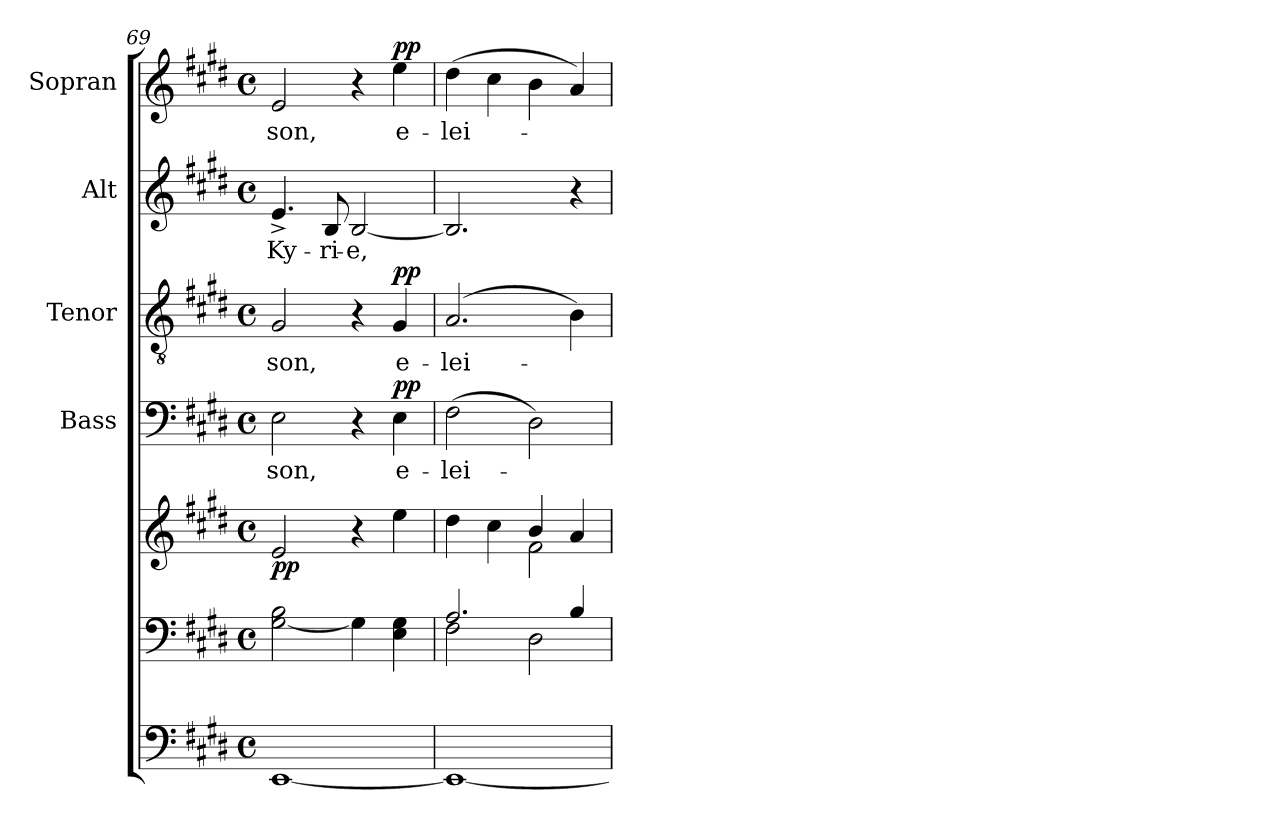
**kern	**kern	**kern	**dynam	**kern	**text	**dynam	**kern	**text	**dynam	**kern	**text	**kern	**text	**dynam
*part6	*part5	*part5	*part5	*part4	*part4	*part4	*part3	*part3	*part3	*part2	*part2	*part1	*part1	*part1
*staff7	*staff6	*staff5	*staff5/6	*staff4	*staff4	*staff4	*staff3	*staff3	*staff3	*staff2	*staff2	*staff1	*staff1	*staff1
*	*	*	*	*I"Bass	*	*	*I"Tenor	*	*	*I"Alt	*	*I"Sopran	*	*
*	*	*	*	*I'B.	*	*	*I'T.	*	*	*I'A.	*	*I'S.	*	*
!!LO:PB:g=z
*clefF4	*clefF4	*clefG2	*	*clefF4	*	*	*clefGv2	*	*	*clefG2	*	*clefG2	*	*
*ITrd7c12	*	*	*	*	*	*	*	*	*	*	*	*	*	*
*k[f#c#g#d#]	*k[f#c#g#d#]	*k[f#c#g#d#]	*	*k[f#c#g#d#]	*	*	*k[f#c#g#d#]	*	*	*k[f#c#g#d#]	*	*k[f#c#g#d#]	*	*
*E:	*E:	*E:	*	*E:	*	*	*E:	*	*	*E:	*	*E:	*	*
*M4/4	*M4/4	*M4/4	*	*M4/4	*	*	*M4/4	*	*	*M4/4	*	*M4/4	*	*
*met(c)	*met(c)	*met(c)	*	*met(c)	*	*	*met(c)	*	*	*met(c)	*	*met(c)	*	*
=69	=69	=69	=69	=69	=69	=69	=69	=69	=69	=69	=69	=69	=69	=69
!	!	!	!LO:DY:b	!	!LO:LY:b	!	!	!LO:LY:b	!	!	!LO:LY:b	!	!LO:LY:b	!
[1EEE	[<2G#\ 2B\	2e/	pp	2E\	-son,	.	2G#/	-son,	.	4.e^>/	Ky-	2e/	-son,	.
!	!	!	!	!	!	!	!	!	!	!	!LO:LY:b	!	!	!
.	.	.	.	.	.	.	.	.	.	8B/	-ri-	.	.	.
!	!	!	!	!	!	!	!	!	!	!	!LO:LY:b	!	!	!
.	4G#\]	4r	.	4r	.	.	4r	.	.	[2B/	-e,	4r	.	.
!	!	!	!	!	!LO:LY:b	!LO:DY:a	!	!LO:LY:b	!LO:DY:a	!	!	!	!LO:LY:b	!LO:DY:a
.	4E\ 4G#\	4ee\	.	4E\	e-	pp	4G#/	e-	pp	.	.	4ee\	e-	pp
=70	=70	=70	=70	=70	=70	=70	=70	=70	=70	=70	=70	=70	=70	=70
*	*^	*^	*	*	*	*	*	*	*	*	*	*	*	*
!	!	!	!	!	!	!	!LO:LY:b	!	!	!LO:LY:b	!	!	!	!	!LO:LY:b	!
1EEE_	2.A/	2F#\	4dd#\	2ryy	.	(>2F#\	-lei-	.	(2.A/	-lei-	.	2.B/]	.	(>4dd#\	-lei-	.
.	.	.	4cc#\	.	.	.	.	.	.	.	.	.	.	4cc#\	.	.
.	.	2D#\	4b/	2f#\	.	2D#\)	.	.	.	.	.	.	.	4b\	.	.
.	4B/	.	4a/	.	.	.	.	.	4B\)	.	.	4r	.	4a/)	.	.
*	*v	*v	*	*	*	*	*	*	*	*	*	*	*	*	*	*
*	*	*v	*v	*	*	*	*	*	*	*	*	*	*	*	*
=	=	=	=	=	=	=	=	=	=	=	=	=	=	=
*-	*-	*-	*-	*-	*-	*-	*-	*-	*-	*-	*-	*-	*-	*-
